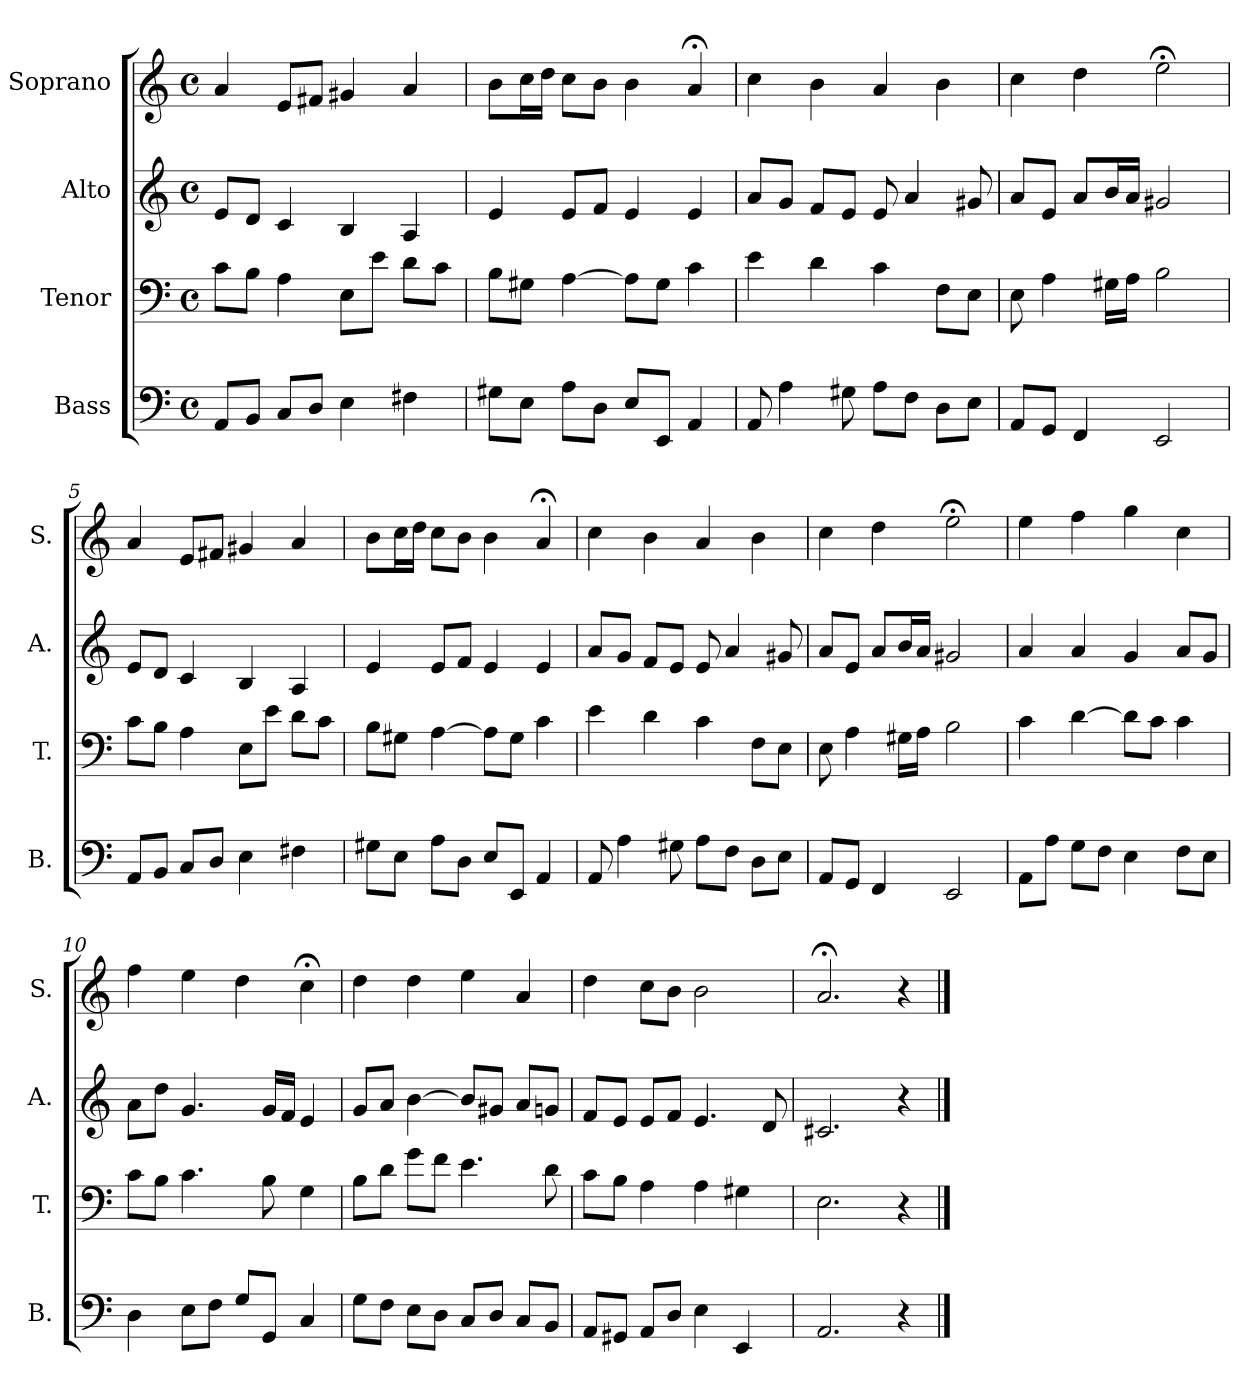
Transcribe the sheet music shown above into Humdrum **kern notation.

**kern	**kern	**kern	**kern
*part4	*part3	*part2	*part1
*staff4	*staff3	*staff2	*staff1
*I"Bass	*I"Tenor	*I"Alto	*I"Soprano
*I'B.	*I'T.	*I'A.	*I'S.
*clefF4	*clefF4	*clefG2	*clefG2
*k[]	*k[]	*k[]	*k[]
*a:	*a:	*a:	*a:
*M4/4	*M4/4	*M4/4	*M4/4
*met(c)	*met(c)	*met(c)	*met(c)
=1	=1	=1	=1
8AA/L	8c\L	8e/L	4a/
8BB/J	8B\J	8d/J	.
8C/L	4A\	4c/	8e/L
8D/J	.	.	8f#X/J
4E\	8E\L	4B/	4g#X/
.	8e\J	.	.
4F#X\	8d\L	4A/	4a/
.	8c\J	.	.
=2	=2	=2	=2
8G#X\L	8B\L	4e/	8b\L
8E\J	8G#X\J	.	16cc\L
.	.	.	16dd\JJ
8A\L	[4A\	8e/L	8cc\L
8D\J	.	8f/J	8b\J
8E/L	8A\L]	4e/	4b\
8EE/J	8G#\J	.	.
4AA/	4c\	4e/	4a;</
=3	=3	=3	=3
8AA/	4e\	8a/L	4cc\
4A\	.	8g/J	.
.	4d\	8f/L	4b\
8G#X\	.	8e/J	.
8A\L	4c\	8e/	4a/
8F\J	.	4a/	.
8D\L	8F\L	.	4b\
8E\J	8E\J	8g#X/	.
=4	=4	=4	=4
8AA/L	8E\	8a/L	4cc\
8GG/J	4A\	8e/J	.
4FF/	.	8a/L	4dd\
.	16G#X\LL	16b/L	.
.	16A\JJ	16a/JJ	.
2EE/	2B\	2g#X/	2ee;<\
!!LO:LB:g=z
=5	=5	=5	=5
8AA/L	8c\L	8e/L	4a/
8BB/J	8B\J	8d/J	.
8C/L	4A\	4c/	8e/L
8D/J	.	.	8f#X/J
4E\	8E\L	4B/	4g#X/
.	8e\J	.	.
4F#X\	8d\L	4A/	4a/
.	8c\J	.	.
=6	=6	=6	=6
8G#X\L	8B\L	4e/	8b\L
8E\J	8G#X\J	.	16cc\L
.	.	.	16dd\JJ
8A\L	[4A\	8e/L	8cc\L
8D\J	.	8f/J	8b\J
8E/L	8A\L]	4e/	4b\
8EE/J	8G#\J	.	.
4AA/	4c\	4e/	4a;</
=7	=7	=7	=7
8AA/	4e\	8a/L	4cc\
4A\	.	8g/J	.
.	4d\	8f/L	4b\
8G#X\	.	8e/J	.
8A\L	4c\	8e/	4a/
8F\J	.	4a/	.
8D\L	8F\L	.	4b\
8E\J	8E\J	8g#X/	.
=8	=8	=8	=8
8AA/L	8E\	8a/L	4cc\
8GG/J	4A\	8e/J	.
4FF/	.	8a/L	4dd\
.	16G#X\LL	16b/L	.
.	16A\JJ	16a/JJ	.
2EE/	2B\	2g#X/	2ee;<\
!!LO:LB:g=z
=9	=9	=9	=9
8AA\L	4c\	4a/	4ee\
8A\J	.	.	.
8G\L	[4d\	4a/	4ff\
8F\J	.	.	.
4E\	8d\L]	4g/	4gg\
.	8c\J	.	.
8F\L	4c\	8a/L	4cc\
8E\J	.	8g/J	.
=10	=10	=10	=10
4D\	8c\L	8a\L	4ff\
.	8B\J	8dd\J	.
8E\L	4.c\	4.g/	4ee\
8F\J	.	.	.
8G/L	.	.	4dd\
8GG/J	8B\	16g/LL	.
.	.	16f/JJ	.
4C/	4G\	4e/	4cc;<\
=11	=11	=11	=11
8G\L	8B\L	8g/L	4dd\
8F\J	8d\J	8a/J	.
8E\L	8g\L	[4b\	4dd\
8D\J	8f\J	.	.
8C/L	4.e\	8b/L]	4ee\
8D/J	.	8g#X/J	.
8C/L	.	8a/L	4a/
8BB/J	8d\	8gn/J	.
=12	=12	=12	=12
8AA/L	8c\L	8f/L	4dd\
8GG#X/J	8B\J	8e/J	.
8AA/L	4A\	8e/L	8cc\L
8D/J	.	8f/J	8b\J
4E\	4A\	4.e/	2b\
4EE/	4G#X\	.	.
.	.	8d/	.
=13	=13	=13	=13
2.AA/	2.E\	2.c#X/	2.a;</
4r	4r	4r	4r
==	==	==	==
*-	*-	*-	*-
